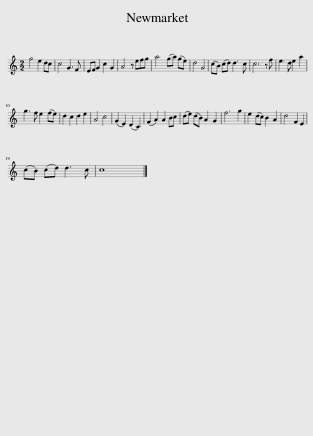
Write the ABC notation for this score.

X:1
L:1/8
M:2/2
I:linebreak $
K:C
V:1 treble
V:1
 g4 e2 dc | c4 G3 F | EF G2 c2 G2 | A4 z efg | a4 (ga) (ge) | %5
 d4 G4 | (cB) (cd) d3 c | c6 z f | e3 d e2 a2 |$ g3 f e2 (fe) | %10
 d2 c2 d2 e2 | A4 c4 | (G2 E2) (D2 C2) | (F2 A2) A2 Bc | (de) (dB) A2 G2 | %15
 f6 g2 | e2 (dc) B2 A2 | d4 F2 E2 |$ (cB) (cd) d3 c | c8 |] %20
